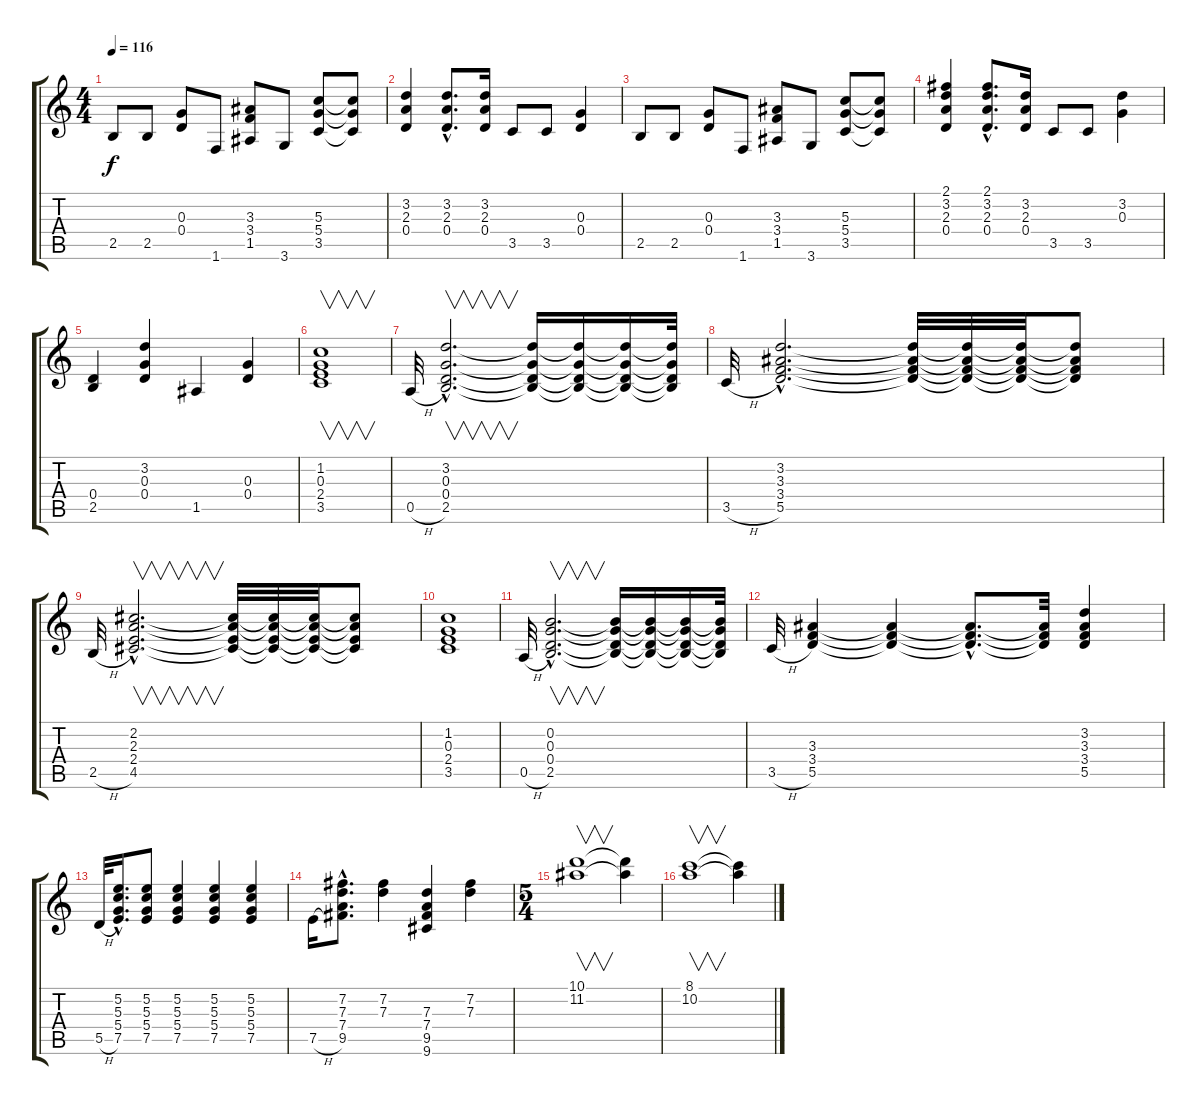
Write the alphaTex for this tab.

\track "" {instrument distortionguitar}
\staff {score tabs}
\tuning (E4 B3 G3 D3 A2 E2) {hide}
\ts (4 4)
\tempo 116
\clef g2
\ks c
2.5.8{dy f} 2.5.8 (0.3 0.4).8 1.6.8 (3.3 3.4 1.5).8 3.6.8 (5.3 5.4 3.5).8 (5.3{t} 5.4{t} 3.5{t}).8 |
(3.2 2.3 0.4).4 (3.2{hac} 2.3{hac} 0.4{hac}).8{d} (3.2 2.3 0.4).16 3.5.8 3.5.8 (0.3 0.4).4 |
2.5.8 2.5.8 (0.3 0.4).8 1.6.8 (3.3 3.4 1.5).8 3.6.8 (5.3 5.4 3.5).8 (5.3{t} 5.4{t} 3.5{t}).8 |
(2.1 3.2 2.3 0.4).4 (2.1{hac} 3.2{hac} 2.3{hac} 0.4{hac}).8{d} (3.2 2.3 0.4).16 3.5.8 3.5.8 (3.2 0.3).4 |
(0.4 2.5).4 (3.2 0.3 0.4).4 1.5.4 (0.3 0.4).4 |
(1.2 0.3 2.4 3.5).1{v} |
0.5{h}.32 (3.2{hac} 0.3{hac} 0.4{hac} 2.5{hac}).2{v d} (3.2{t} 0.3{t} 0.4{t} 2.5{t}).16 (3.2{t} 0.3{t} 0.4{t} 2.5{t}).16 (3.2{t} 0.3{t} 0.4{t} 2.5{t}).16 (3.2{t} 0.3{t} 0.4{t} 2.5{t}).32 |
3.5{h}.32 (3.2{hac} 3.3{hac} 3.4{hac} 5.5{hac}).2{d} (3.2{t} 3.3{t} 3.4{t} 5.5{t}).32 (3.2{t} 3.3{t} 3.4{t} 5.5{t}).32 (3.2{t} 3.3{t} 3.4{t} 5.5{t}).32 (3.2{t} 3.3{t} 3.4{t} 5.5{t}).8 |
2.5{h}.32 (2.2{hac} 2.3{hac} 2.4{hac} 4.5{hac}).2{v d} (2.2{t} 2.3{t} 2.4{t} 4.5{t}).32 (2.2{t} 2.3{t} 2.4{t} 4.5{t}).32 (2.2{t} 2.3{t} 2.4{t} 4.5{t}).32 (2.2{t} 2.3{t} 2.4{t} 4.5{t}).8 |
(1.2 0.3 2.4 3.5).1 |
0.5{h}.32 (0.2{hac} 0.3{hac} 0.4{hac} 2.5{hac}).2{v d} (0.2{t} 0.3{t} 0.4{t} 2.5{t}).16 (0.2{t} 0.3{t} 0.4{t} 2.5{t}).16 (0.2{t} 0.3{t} 0.4{t} 2.5{t}).16 (0.2{t} 0.3{t} 0.4{t} 2.5{t}).32 |
3.5{h}.32 (3.3 3.4 5.5).4 (3.3{t} 3.4{t} 5.5{t}).4 (3.3{hac t} 3.4{hac t} 5.5{hac t}).8{d} (3.3{t} 3.4{t} 5.5{t}).32 (3.2 3.3 3.4 5.5).4 |
5.5{h}.32 (5.2{hac} 5.3{hac} 5.4{hac} 7.5{hac}).16{d} (5.2 5.3 5.4 7.5).8 (5.2 5.3 5.4 7.5).4 (5.2 5.3 5.4 7.5).4 (5.2 5.3 5.4 7.5).4 |
7.5{h}.16 (7.2{hac} 7.3{hac} 7.4{hac} 9.5{hac}).8{d} (7.2 7.3).4 (7.3 7.4 9.5 9.6).4 (7.2 7.3).4 |
\ts (5 4)
(10.1 11.2).1{v} (10.1{t} 11.2{t}).4 |
(8.1 10.2).1{v} (8.1{t} 10.2{t}).4
